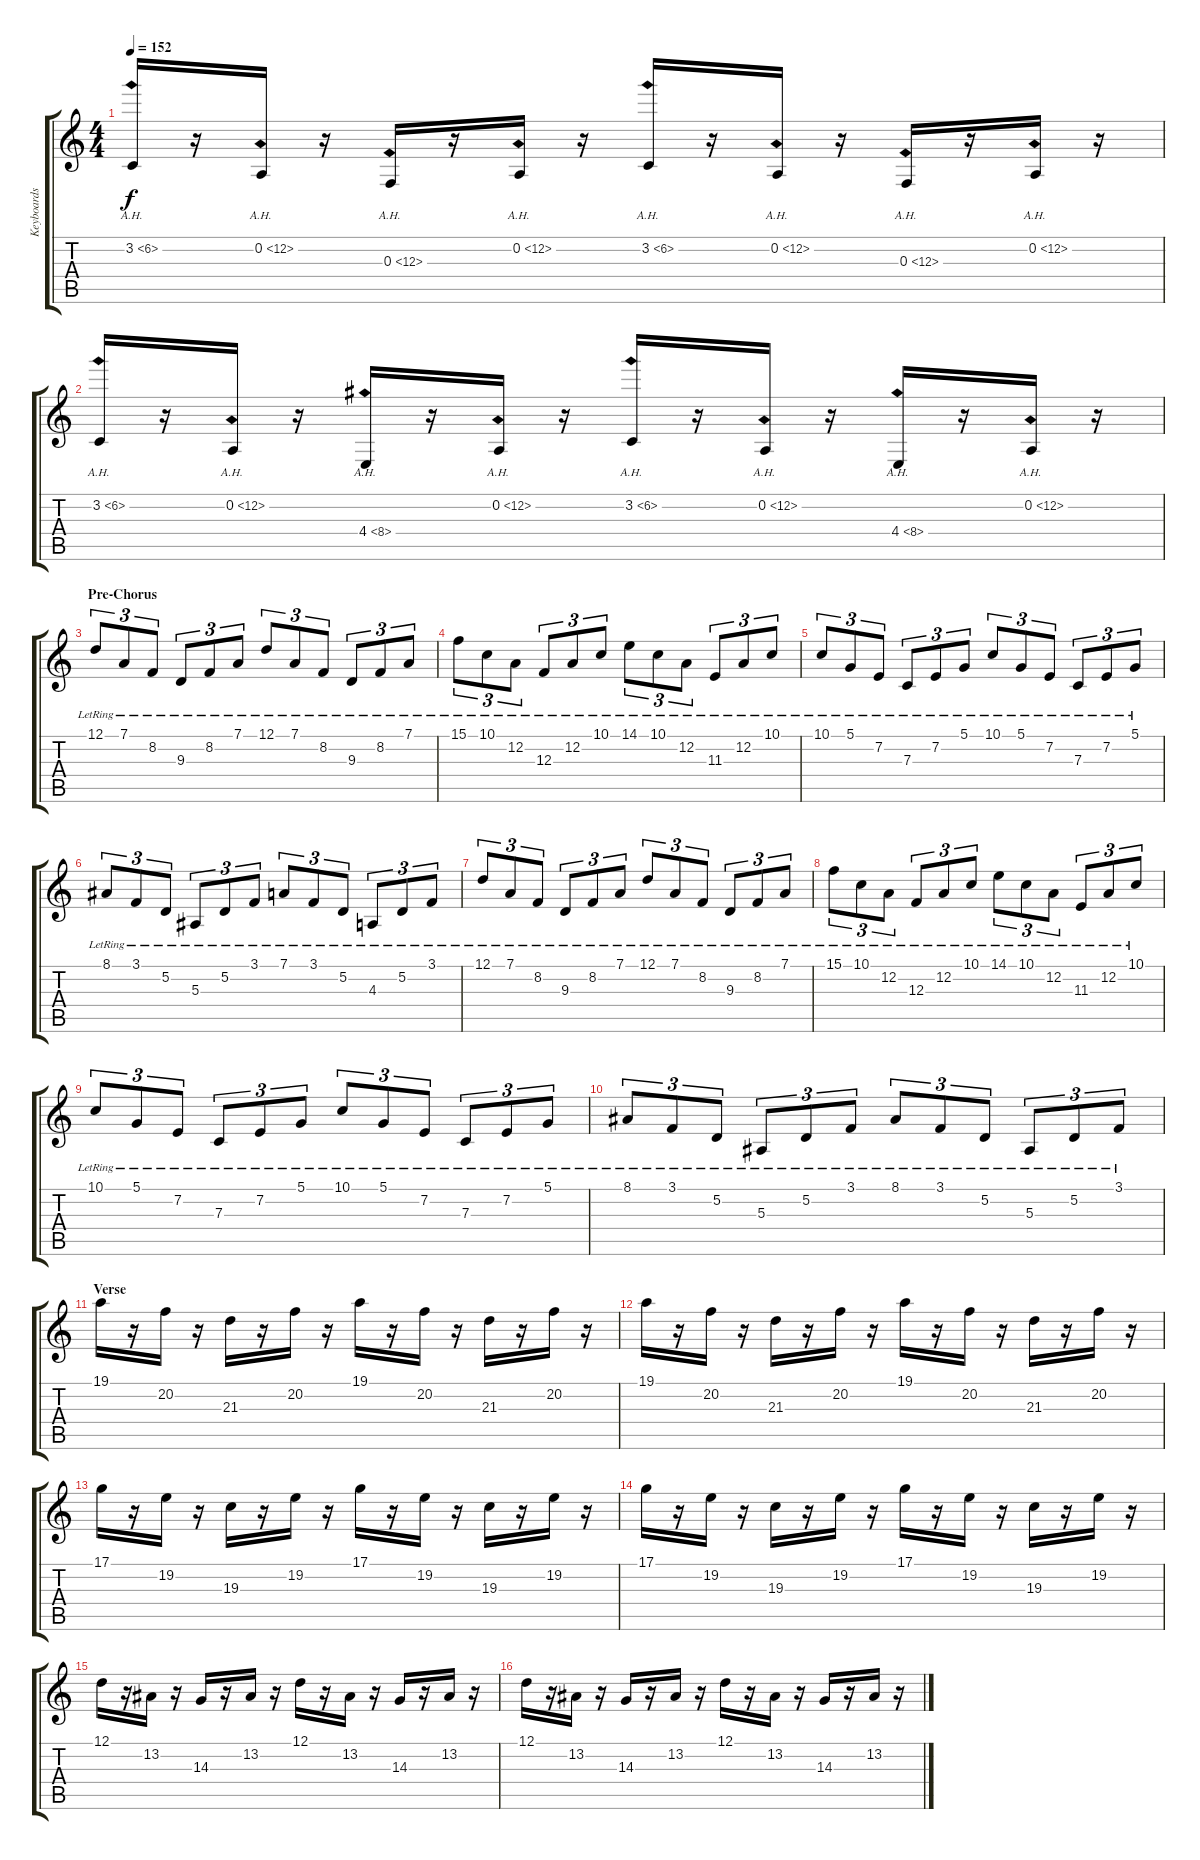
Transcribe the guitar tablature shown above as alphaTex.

\track ("Keyboards" "Keyboards") {instrument stringensemble1}
\staff {score tabs}
\tuning (D4 A3 F3 C3 G2 D2) {hide}
\ts (4 4)
\tempo 152
\clef g2
\ks c
3.2{ah 3}.16{dy f} r.16 0.2{ah 12}.16 r.16 0.3{ah 12}.16 r.16 0.2{ah 12}.16 r.16 3.2{ah 3}.16 r.16 0.2{ah 12}.16 r.16 0.3{ah 12}.16 r.16 0.2{ah 12}.16 r.16 |
3.2{ah 3}.16 r.16 0.2{ah 12}.16 r.16 4.4{ah 4}.16 r.16 0.2{ah 12}.16 r.16 3.2{ah 3}.16 r.16 0.2{ah 12}.16 r.16 4.4{ah 4}.16 r.16 0.2{ah 12}.16 r.16 |
\section ("" "Pre-Chorus")
12.1{lr}.8{tu (3 2) volume 14 instrument acousticgrandpiano} 7.1{lr}.8{tu (3 2)} 8.2{lr}.8{tu (3 2)} 9.3{lr}.8{tu (3 2)} 8.2{lr}.8{tu (3 2)} 7.1{lr}.8{tu (3 2)} 12.1{lr}.8{tu (3 2)} 7.1{lr}.8{tu (3 2)} 8.2{lr}.8{tu (3 2)} 9.3{lr}.8{tu (3 2)} 8.2{lr}.8{tu (3 2)} 7.1{lr}.8{tu (3 2)} |
15.1{lr}.8{tu (3 2)} 10.1{lr}.8{tu (3 2)} 12.2{lr}.8{tu (3 2)} 12.3{lr}.8{tu (3 2)} 12.2{lr}.8{tu (3 2)} 10.1{lr}.8{tu (3 2)} 14.1{lr}.8{tu (3 2)} 10.1{lr}.8{tu (3 2)} 12.2{lr}.8{tu (3 2)} 11.3{lr}.8{tu (3 2)} 12.2{lr}.8{tu (3 2)} 10.1{lr}.8{tu (3 2)} |
10.1{lr}.8{tu (3 2)} 5.1{lr}.8{tu (3 2)} 7.2{lr}.8{tu (3 2)} 7.3{lr}.8{tu (3 2)} 7.2{lr}.8{tu (3 2)} 5.1{lr}.8{tu (3 2)} 10.1{lr}.8{tu (3 2)} 5.1{lr}.8{tu (3 2)} 7.2{lr}.8{tu (3 2)} 7.3{lr}.8{tu (3 2)} 7.2{lr}.8{tu (3 2)} 5.1{lr}.8{tu (3 2)} |
8.1{lr}.8{tu (3 2)} 3.1{lr}.8{tu (3 2)} 5.2{lr}.8{tu (3 2)} 5.3{lr}.8{tu (3 2)} 5.2{lr}.8{tu (3 2)} 3.1{lr}.8{tu (3 2)} 7.1{lr}.8{tu (3 2)} 3.1{lr}.8{tu (3 2)} 5.2{lr}.8{tu (3 2)} 4.3{lr}.8{tu (3 2)} 5.2{lr}.8{tu (3 2)} 3.1{lr}.8{tu (3 2)} |
12.1{lr}.8{tu (3 2)} 7.1{lr}.8{tu (3 2)} 8.2{lr}.8{tu (3 2)} 9.3{lr}.8{tu (3 2)} 8.2{lr}.8{tu (3 2)} 7.1{lr}.8{tu (3 2)} 12.1{lr}.8{tu (3 2)} 7.1{lr}.8{tu (3 2)} 8.2{lr}.8{tu (3 2)} 9.3{lr}.8{tu (3 2)} 8.2{lr}.8{tu (3 2)} 7.1{lr}.8{tu (3 2)} |
15.1{lr}.8{tu (3 2)} 10.1{lr}.8{tu (3 2)} 12.2{lr}.8{tu (3 2)} 12.3{lr}.8{tu (3 2)} 12.2{lr}.8{tu (3 2)} 10.1{lr}.8{tu (3 2)} 14.1{lr}.8{tu (3 2)} 10.1{lr}.8{tu (3 2)} 12.2{lr}.8{tu (3 2)} 11.3{lr}.8{tu (3 2)} 12.2{lr}.8{tu (3 2)} 10.1{lr}.8{tu (3 2)} |
10.1{lr}.8{tu (3 2)} 5.1{lr}.8{tu (3 2)} 7.2{lr}.8{tu (3 2)} 7.3{lr}.8{tu (3 2)} 7.2{lr}.8{tu (3 2)} 5.1{lr}.8{tu (3 2)} 10.1{lr}.8{tu (3 2)} 5.1{lr}.8{tu (3 2)} 7.2{lr}.8{tu (3 2)} 7.3{lr}.8{tu (3 2)} 7.2{lr}.8{tu (3 2)} 5.1{lr}.8{tu (3 2)} |
8.1{lr}.8{tu (3 2)} 3.1{lr}.8{tu (3 2)} 5.2{lr}.8{tu (3 2)} 5.3{lr}.8{tu (3 2)} 5.2{lr}.8{tu (3 2)} 3.1{lr}.8{tu (3 2)} 8.1{lr}.8{tu (3 2)} 3.1{lr}.8{tu (3 2)} 5.2{lr}.8{tu (3 2)} 5.3{lr}.8{tu (3 2)} 5.2{lr}.8{tu (3 2)} 3.1{lr}.8{tu (3 2)} |
\section ("" "Verse")
19.1.16{volume 11 instrument stringensemble1} r.16 20.2.16 r.16 21.3.16 r.16 20.2.16 r.16 19.1.16 r.16 20.2.16 r.16 21.3.16 r.16 20.2.16 r.16 |
19.1.16 r.16 20.2.16 r.16 21.3.16 r.16 20.2.16 r.16 19.1.16 r.16 20.2.16 r.16 21.3.16 r.16 20.2.16 r.16 |
17.1.16 r.16 19.2.16 r.16 19.3.16 r.16 19.2.16 r.16 17.1.16 r.16 19.2.16 r.16 19.3.16 r.16 19.2.16 r.16 |
17.1.16 r.16 19.2.16 r.16 19.3.16 r.16 19.2.16 r.16 17.1.16 r.16 19.2.16 r.16 19.3.16 r.16 19.2.16 r.16 |
12.1.16 r.16 13.2.16 r.16 14.3.16 r.16 13.2.16 r.16 12.1.16 r.16 13.2.16 r.16 14.3.16 r.16 13.2.16 r.16 |
12.1.16 r.16 13.2.16 r.16 14.3.16 r.16 13.2.16 r.16 12.1.16 r.16 13.2.16 r.16 14.3.16 r.16 13.2.16 r.16
